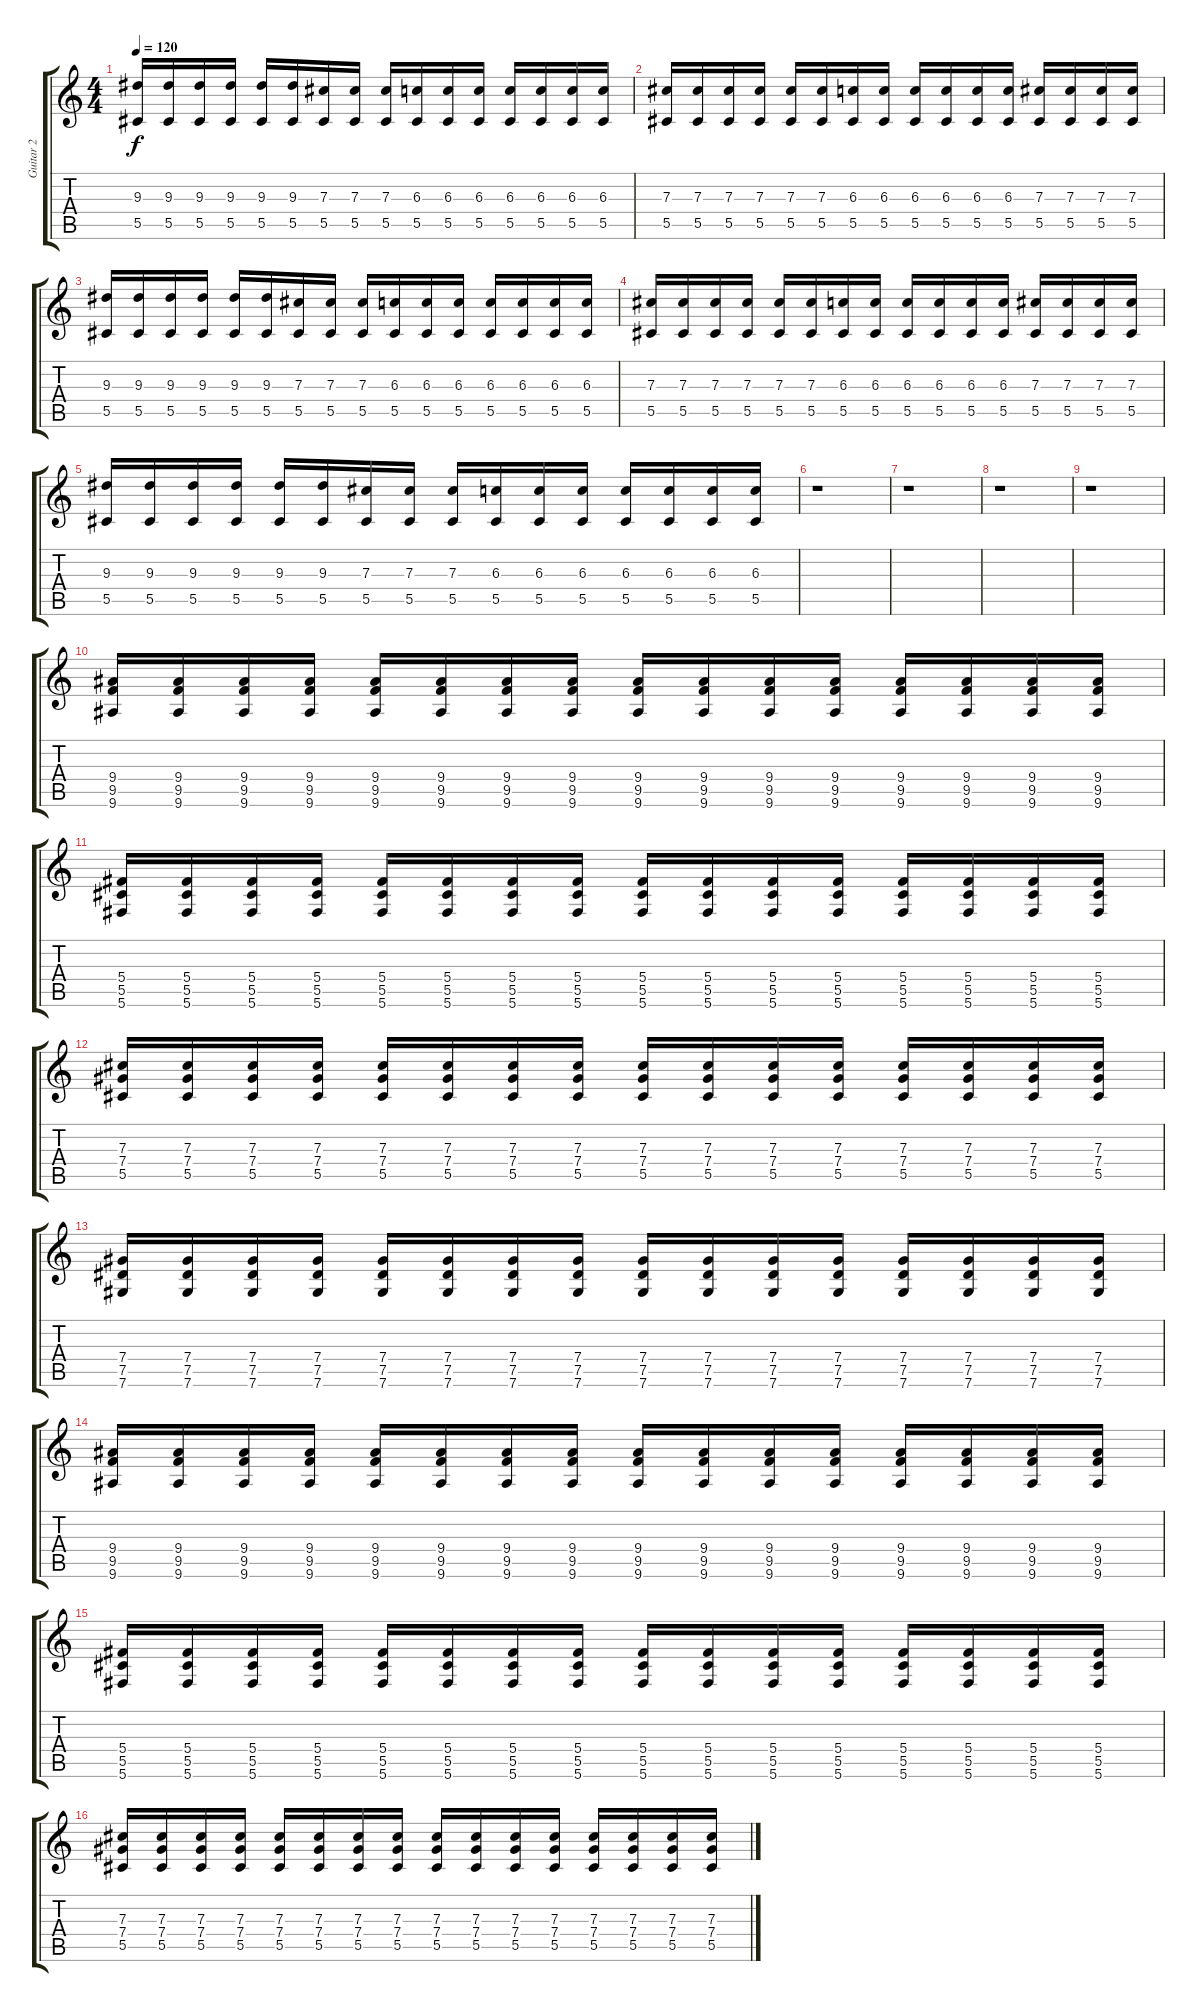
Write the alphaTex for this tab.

\track ("Guitar 2" "Guitar 2") {instrument distortionguitar}
\staff {score tabs}
\tuning (Eb4 Bb3 Gb3 Db3 Ab2 Db2) {hide}
\ts (4 4)
\tempo 120
\clef g2
\ks c
(9.3 5.5).16{dy f} (9.3 5.5).16 (9.3 5.5).16 (9.3 5.5).16 (9.3 5.5).16 (9.3 5.5).16 (7.3 5.5).16 (7.3 5.5).16 (7.3 5.5).16 (6.3 5.5).16 (6.3 5.5).16 (6.3 5.5).16 (6.3 5.5).16 (6.3 5.5).16 (6.3 5.5).16 (6.3 5.5).16 |
(7.3 5.5).16 (7.3 5.5).16 (7.3 5.5).16 (7.3 5.5).16 (7.3 5.5).16 (7.3 5.5).16 (6.3 5.5).16 (6.3 5.5).16 (6.3 5.5).16 (6.3 5.5).16 (6.3 5.5).16 (6.3 5.5).16 (7.3 5.5).16 (7.3 5.5).16 (7.3 5.5).16 (7.3 5.5).16 |
(9.3 5.5).16 (9.3 5.5).16 (9.3 5.5).16 (9.3 5.5).16 (9.3 5.5).16 (9.3 5.5).16 (7.3 5.5).16 (7.3 5.5).16 (7.3 5.5).16 (6.3 5.5).16 (6.3 5.5).16 (6.3 5.5).16 (6.3 5.5).16 (6.3 5.5).16 (6.3 5.5).16 (6.3 5.5).16 |
(7.3 5.5).16 (7.3 5.5).16 (7.3 5.5).16 (7.3 5.5).16 (7.3 5.5).16 (7.3 5.5).16 (6.3 5.5).16 (6.3 5.5).16 (6.3 5.5).16 (6.3 5.5).16 (6.3 5.5).16 (6.3 5.5).16 (7.3 5.5).16 (7.3 5.5).16 (7.3 5.5).16 (7.3 5.5).16 |
(9.3 5.5).16 (9.3 5.5).16 (9.3 5.5).16 (9.3 5.5).16 (9.3 5.5).16 (9.3 5.5).16 (7.3 5.5).16 (7.3 5.5).16 (7.3 5.5).16 (6.3 5.5).16 (6.3 5.5).16 (6.3 5.5).16 (6.3 5.5).16 (6.3 5.5).16 (6.3 5.5).16 (6.3 5.5).16 |
r.1 |
r.1 |
r.1 |
r.1 |
(9.4 9.5 9.6).16 (9.4 9.5 9.6).16 (9.4 9.5 9.6).16 (9.4 9.5 9.6).16 (9.4 9.5 9.6).16 (9.4 9.5 9.6).16 (9.4 9.5 9.6).16 (9.4 9.5 9.6).16 (9.4 9.5 9.6).16 (9.4 9.5 9.6).16 (9.4 9.5 9.6).16 (9.4 9.5 9.6).16 (9.4 9.5 9.6).16 (9.4 9.5 9.6).16 (9.4 9.5 9.6).16 (9.4 9.5 9.6).16 |
(5.4 5.5 5.6).16 (5.4 5.5 5.6).16 (5.4 5.5 5.6).16 (5.4 5.5 5.6).16 (5.4 5.5 5.6).16 (5.4 5.5 5.6).16 (5.4 5.5 5.6).16 (5.4 5.5 5.6).16 (5.4 5.5 5.6).16 (5.4 5.5 5.6).16 (5.4 5.5 5.6).16 (5.4 5.5 5.6).16 (5.4 5.5 5.6).16 (5.4 5.5 5.6).16 (5.4 5.5 5.6).16 (5.4 5.5 5.6).16 |
(7.3 7.4 5.5).16 (7.3 7.4 5.5).16 (7.3 7.4 5.5).16 (7.3 7.4 5.5).16 (7.3 7.4 5.5).16 (7.3 7.4 5.5).16 (7.3 7.4 5.5).16 (7.3 7.4 5.5).16 (7.3 7.4 5.5).16 (7.3 7.4 5.5).16 (7.3 7.4 5.5).16 (7.3 7.4 5.5).16 (7.3 7.4 5.5).16 (7.3 7.4 5.5).16 (7.3 7.4 5.5).16 (7.3 7.4 5.5).16 |
(7.4 7.5 7.6).16 (7.4 7.5 7.6).16 (7.4 7.5 7.6).16 (7.4 7.5 7.6).16 (7.4 7.5 7.6).16 (7.4 7.5 7.6).16 (7.4 7.5 7.6).16 (7.4 7.5 7.6).16 (7.4 7.5 7.6).16 (7.4 7.5 7.6).16 (7.4 7.5 7.6).16 (7.4 7.5 7.6).16 (7.4 7.5 7.6).16 (7.4 7.5 7.6).16 (7.4 7.5 7.6).16 (7.4 7.5 7.6).16 |
(9.4 9.5 9.6).16 (9.4 9.5 9.6).16 (9.4 9.5 9.6).16 (9.4 9.5 9.6).16 (9.4 9.5 9.6).16 (9.4 9.5 9.6).16 (9.4 9.5 9.6).16 (9.4 9.5 9.6).16 (9.4 9.5 9.6).16 (9.4 9.5 9.6).16 (9.4 9.5 9.6).16 (9.4 9.5 9.6).16 (9.4 9.5 9.6).16 (9.4 9.5 9.6).16 (9.4 9.5 9.6).16 (9.4 9.5 9.6).16 |
(5.4 5.5 5.6).16 (5.4 5.5 5.6).16 (5.4 5.5 5.6).16 (5.4 5.5 5.6).16 (5.4 5.5 5.6).16 (5.4 5.5 5.6).16 (5.4 5.5 5.6).16 (5.4 5.5 5.6).16 (5.4 5.5 5.6).16 (5.4 5.5 5.6).16 (5.4 5.5 5.6).16 (5.4 5.5 5.6).16 (5.4 5.5 5.6).16 (5.4 5.5 5.6).16 (5.4 5.5 5.6).16 (5.4 5.5 5.6).16 |
(7.3 7.4 5.5).16 (7.3 7.4 5.5).16 (7.3 7.4 5.5).16 (7.3 7.4 5.5).16 (7.3 7.4 5.5).16 (7.3 7.4 5.5).16 (7.3 7.4 5.5).16 (7.3 7.4 5.5).16 (7.3 7.4 5.5).16 (7.3 7.4 5.5).16 (7.3 7.4 5.5).16 (7.3 7.4 5.5).16 (7.3 7.4 5.5).16 (7.3 7.4 5.5).16 (7.3 7.4 5.5).16 (7.3 7.4 5.5).16
